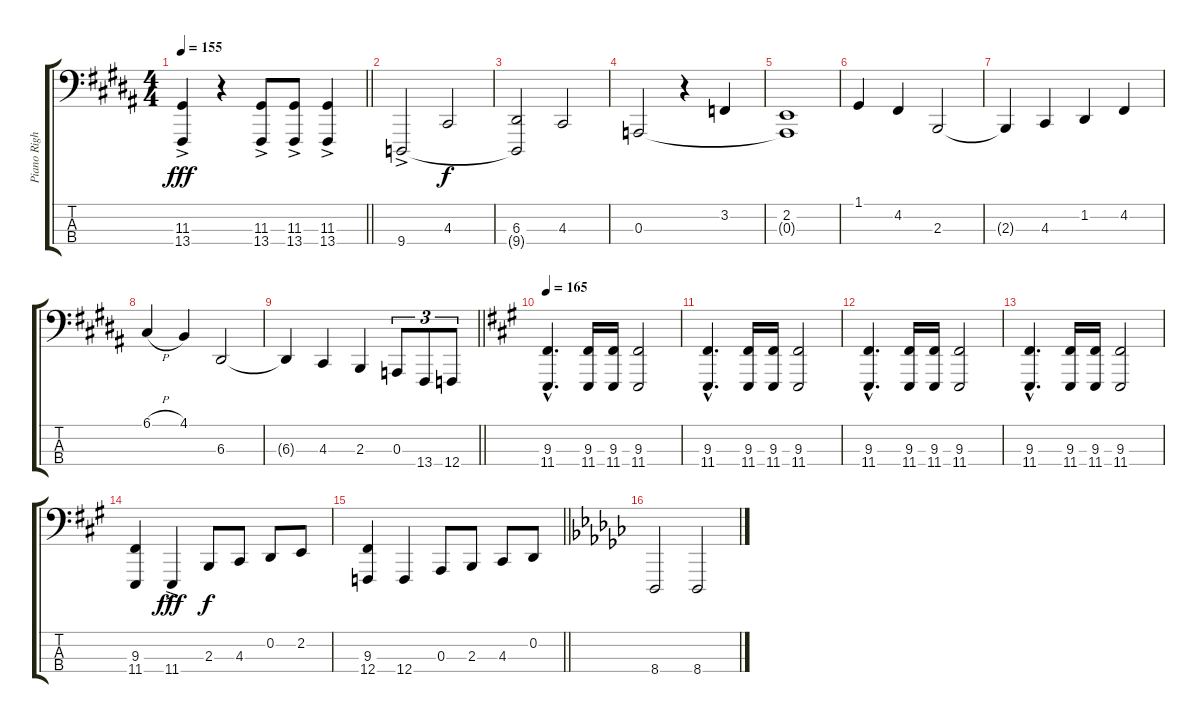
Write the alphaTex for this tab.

\track ("Piano Right b" "Piano Righ") {instrument acousticgrandpiano}
\staff {score tabs}
\tuning (G2 D2 A1 F0) {hide}
\ts (4 4)
\tempo 155
\clef f4
\barLineRight lightlight
\ks b
(11.3 13.4{ac}).4{dy fff} r.4 (11.3{ac} 13.4).8 (11.3 13.4{ac}).8 (11.3 13.4{ac}).4 |
9.4{ac}.2 4.3.2{dy f} |
(6.3 9.4{t}).2 4.3.2 |
0.3.2 r.4 3.2.4 |
(2.2 0.3{t}).1 |
1.1.4 4.2.4 2.3.2 |
2.3{t}.4 4.3.4 1.2.4 4.2.4 |
6.1{h}.4 4.1.4 6.3.2 |
\barLineRight lightlight
6.3{t}.4 4.3.4 2.3.4 0.3.8{tu (3 2)} 13.4.8{tu (3 2)} 12.4.8{tu (3 2)} |
\tempo 165
\ks a
(9.3{hac} 11.4{hac}).4{d} (9.3 11.4).16 (9.3 11.4).16 (9.3 11.4).2 |
(9.3{hac} 11.4{hac}).4{d} (9.3 11.4).16 (9.3 11.4).16 (9.3 11.4).2 |
(9.3{hac} 11.4{hac}).4{d} (9.3 11.4).16 (9.3 11.4).16 (9.3 11.4).2 |
(9.3{hac} 11.4{hac}).4{d} (9.3 11.4).16 (9.3 11.4).16 (9.3 11.4).2 |
(9.3 11.4).4 11.4{ac}.4{dy fff} 2.3.8{dy f} 4.3.8 0.2.8 2.2.8 |
\barLineRight lightlight
(9.3 12.4).4 12.4.4 0.3.8 2.3.8 4.3.8 0.2.8 |
\ks gb
8.4.2 8.4.2
